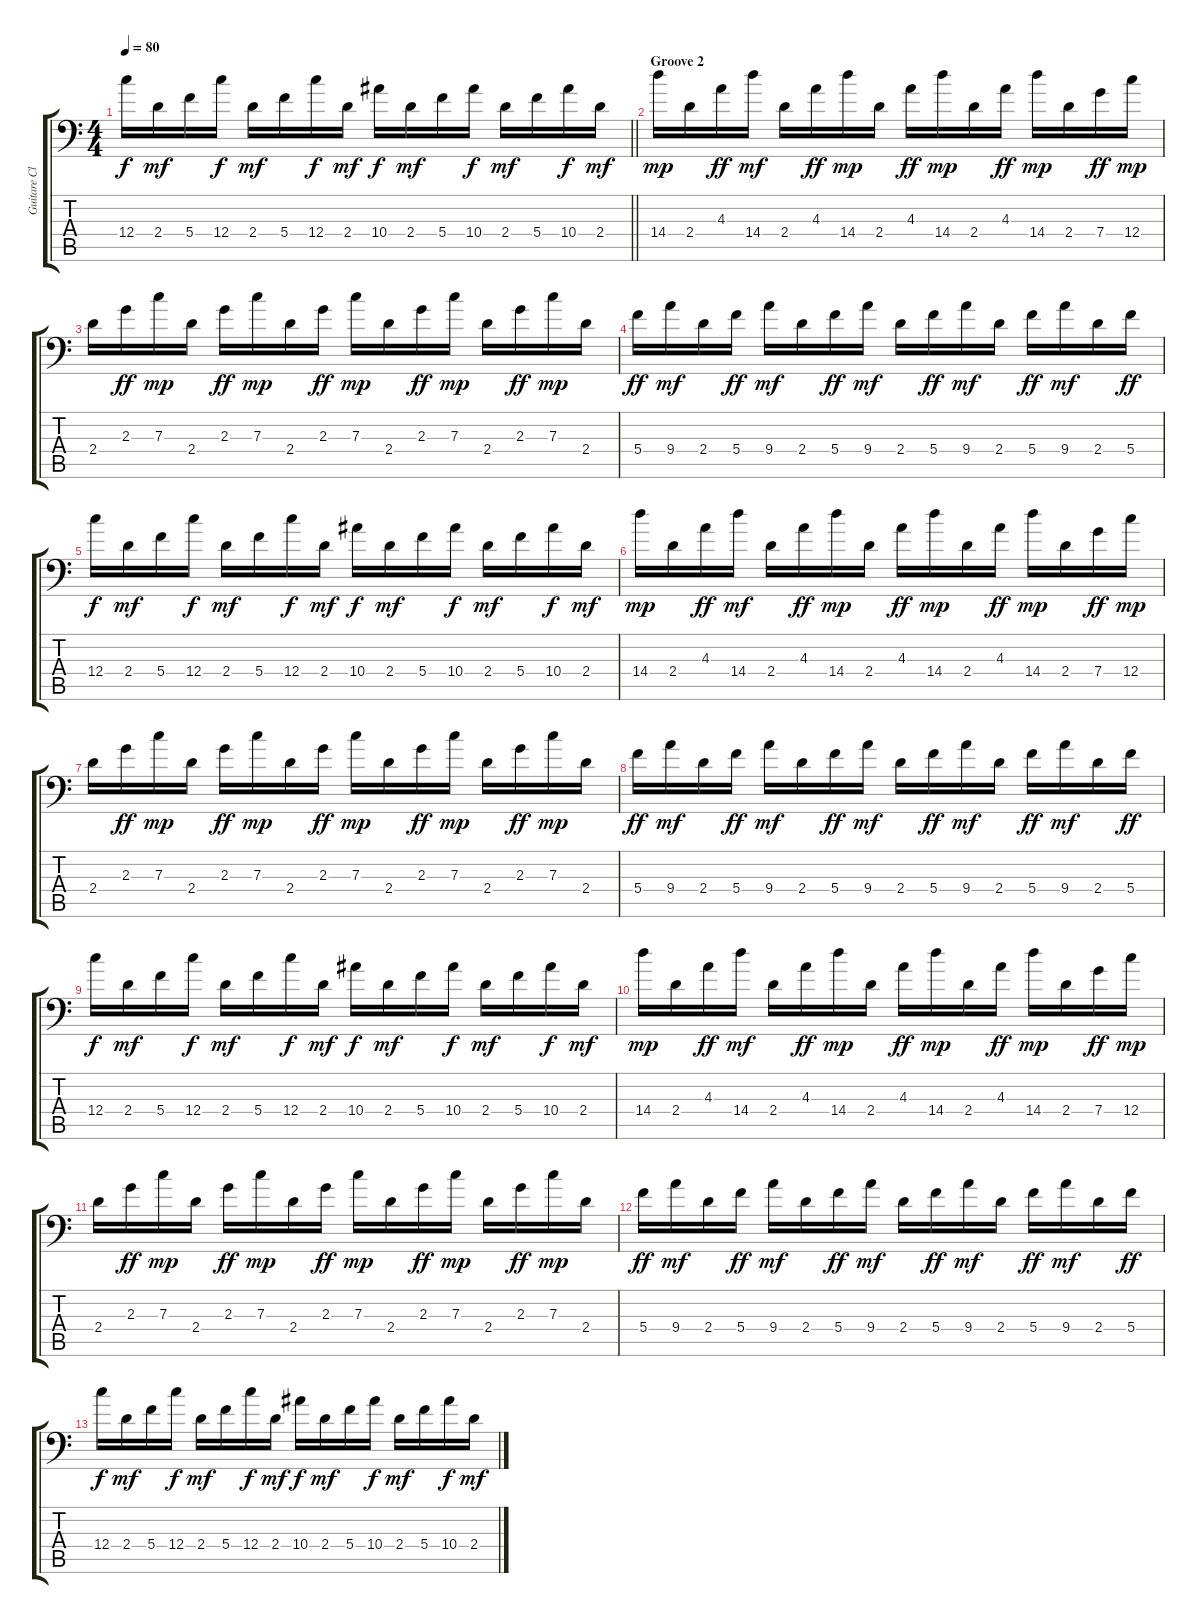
\track ("Guitare Clean 2" "Guitare Cl") {instrument electricguitarclean}
\staff {score tabs}
\tuning (D4 A3 F3 C3 G2 Bb1) {hide}
\ts (4 4)
\tempo 80
\clef f4
\barLineRight lightlight
\ks c
12.4.16{dy f} 2.4.16{dy mf} 5.4.16 12.4.16{dy f} 2.4.16{dy mf} 5.4.16 12.4.16{dy f} 2.4.16{dy mf} 10.4.16{dy f} 2.4.16{dy mf} 5.4.16 10.4.16{dy f} 2.4.16{dy mf} 5.4.16 10.4.16{dy f} 2.4.16{dy mf} |
\section ("" "Groove 2")
14.4.16{dy mp volume 8 balance 8} 2.4.16 4.3.16{dy ff} 14.4.16{dy mf} 2.4.16 4.3.16{dy ff} 14.4.16{dy mp} 2.4.16 4.3.16{dy ff} 14.4.16{dy mp} 2.4.16 4.3.16{dy ff} 14.4.16{dy mp} 2.4.16 7.4.16{dy ff} 12.4.16{dy mp} |
2.4.16 2.3.16{dy ff} 7.3.16{dy mp} 2.4.16 2.3.16{dy ff} 7.3.16{dy mp} 2.4.16 2.3.16{dy ff} 7.3.16{dy mp} 2.4.16 2.3.16{dy ff} 7.3.16{dy mp} 2.4.16 2.3.16{dy ff} 7.3.16{dy mp} 2.4.16 |
5.4.16{dy ff} 9.4.16{dy mf} 2.4.16 5.4.16{dy ff} 9.4.16{dy mf} 2.4.16 5.4.16{dy ff} 9.4.16{dy mf} 2.4.16 5.4.16{dy ff} 9.4.16{dy mf} 2.4.16 5.4.16{dy ff} 9.4.16{dy mf} 2.4.16 5.4.16{dy ff} |
12.4.16{dy f} 2.4.16{dy mf} 5.4.16 12.4.16{dy f} 2.4.16{dy mf} 5.4.16 12.4.16{dy f} 2.4.16{dy mf} 10.4.16{dy f} 2.4.16{dy mf} 5.4.16 10.4.16{dy f} 2.4.16{dy mf} 5.4.16 10.4.16{dy f} 2.4.16{dy mf} |
14.4.16{dy mp volume 10 balance 8} 2.4.16 4.3.16{dy ff} 14.4.16{dy mf} 2.4.16 4.3.16{dy ff} 14.4.16{dy mp} 2.4.16 4.3.16{dy ff} 14.4.16{dy mp} 2.4.16 4.3.16{dy ff} 14.4.16{dy mp} 2.4.16 7.4.16{dy ff} 12.4.16{dy mp} |
2.4.16 2.3.16{dy ff} 7.3.16{dy mp} 2.4.16 2.3.16{dy ff} 7.3.16{dy mp} 2.4.16 2.3.16{dy ff} 7.3.16{dy mp} 2.4.16 2.3.16{dy ff} 7.3.16{dy mp} 2.4.16 2.3.16{dy ff} 7.3.16{dy mp} 2.4.16 |
5.4.16{dy ff} 9.4.16{dy mf} 2.4.16 5.4.16{dy ff} 9.4.16{dy mf} 2.4.16 5.4.16{dy ff} 9.4.16{dy mf} 2.4.16 5.4.16{dy ff} 9.4.16{dy mf} 2.4.16 5.4.16{dy ff} 9.4.16{dy mf} 2.4.16 5.4.16{dy ff} |
12.4.16{dy f} 2.4.16{dy mf} 5.4.16 12.4.16{dy f} 2.4.16{dy mf} 5.4.16 12.4.16{dy f} 2.4.16{dy mf} 10.4.16{dy f} 2.4.16{dy mf} 5.4.16 10.4.16{dy f} 2.4.16{dy mf} 5.4.16 10.4.16{dy f} 2.4.16{dy mf} |
14.4.16{dy mp} 2.4.16 4.3.16{dy ff} 14.4.16{dy mf} 2.4.16 4.3.16{dy ff} 14.4.16{dy mp} 2.4.16 4.3.16{dy ff} 14.4.16{dy mp} 2.4.16 4.3.16{dy ff} 14.4.16{dy mp} 2.4.16 7.4.16{dy ff} 12.4.16{dy mp} |
2.4.16 2.3.16{dy ff} 7.3.16{dy mp} 2.4.16 2.3.16{dy ff} 7.3.16{dy mp} 2.4.16 2.3.16{dy ff} 7.3.16{dy mp} 2.4.16 2.3.16{dy ff} 7.3.16{dy mp} 2.4.16 2.3.16{dy ff} 7.3.16{dy mp} 2.4.16 |
5.4.16{dy ff} 9.4.16{dy mf} 2.4.16 5.4.16{dy ff} 9.4.16{dy mf} 2.4.16 5.4.16{dy ff} 9.4.16{dy mf} 2.4.16 5.4.16{dy ff} 9.4.16{dy mf} 2.4.16 5.4.16{dy ff} 9.4.16{dy mf} 2.4.16 5.4.16{dy ff} |
12.4.16{dy f} 2.4.16{dy mf} 5.4.16 12.4.16{dy f} 2.4.16{dy mf} 5.4.16 12.4.16{dy f} 2.4.16{dy mf} 10.4.16{dy f} 2.4.16{dy mf} 5.4.16 10.4.16{dy f} 2.4.16{dy mf} 5.4.16 10.4.16{dy f} 2.4.16{dy mf}
